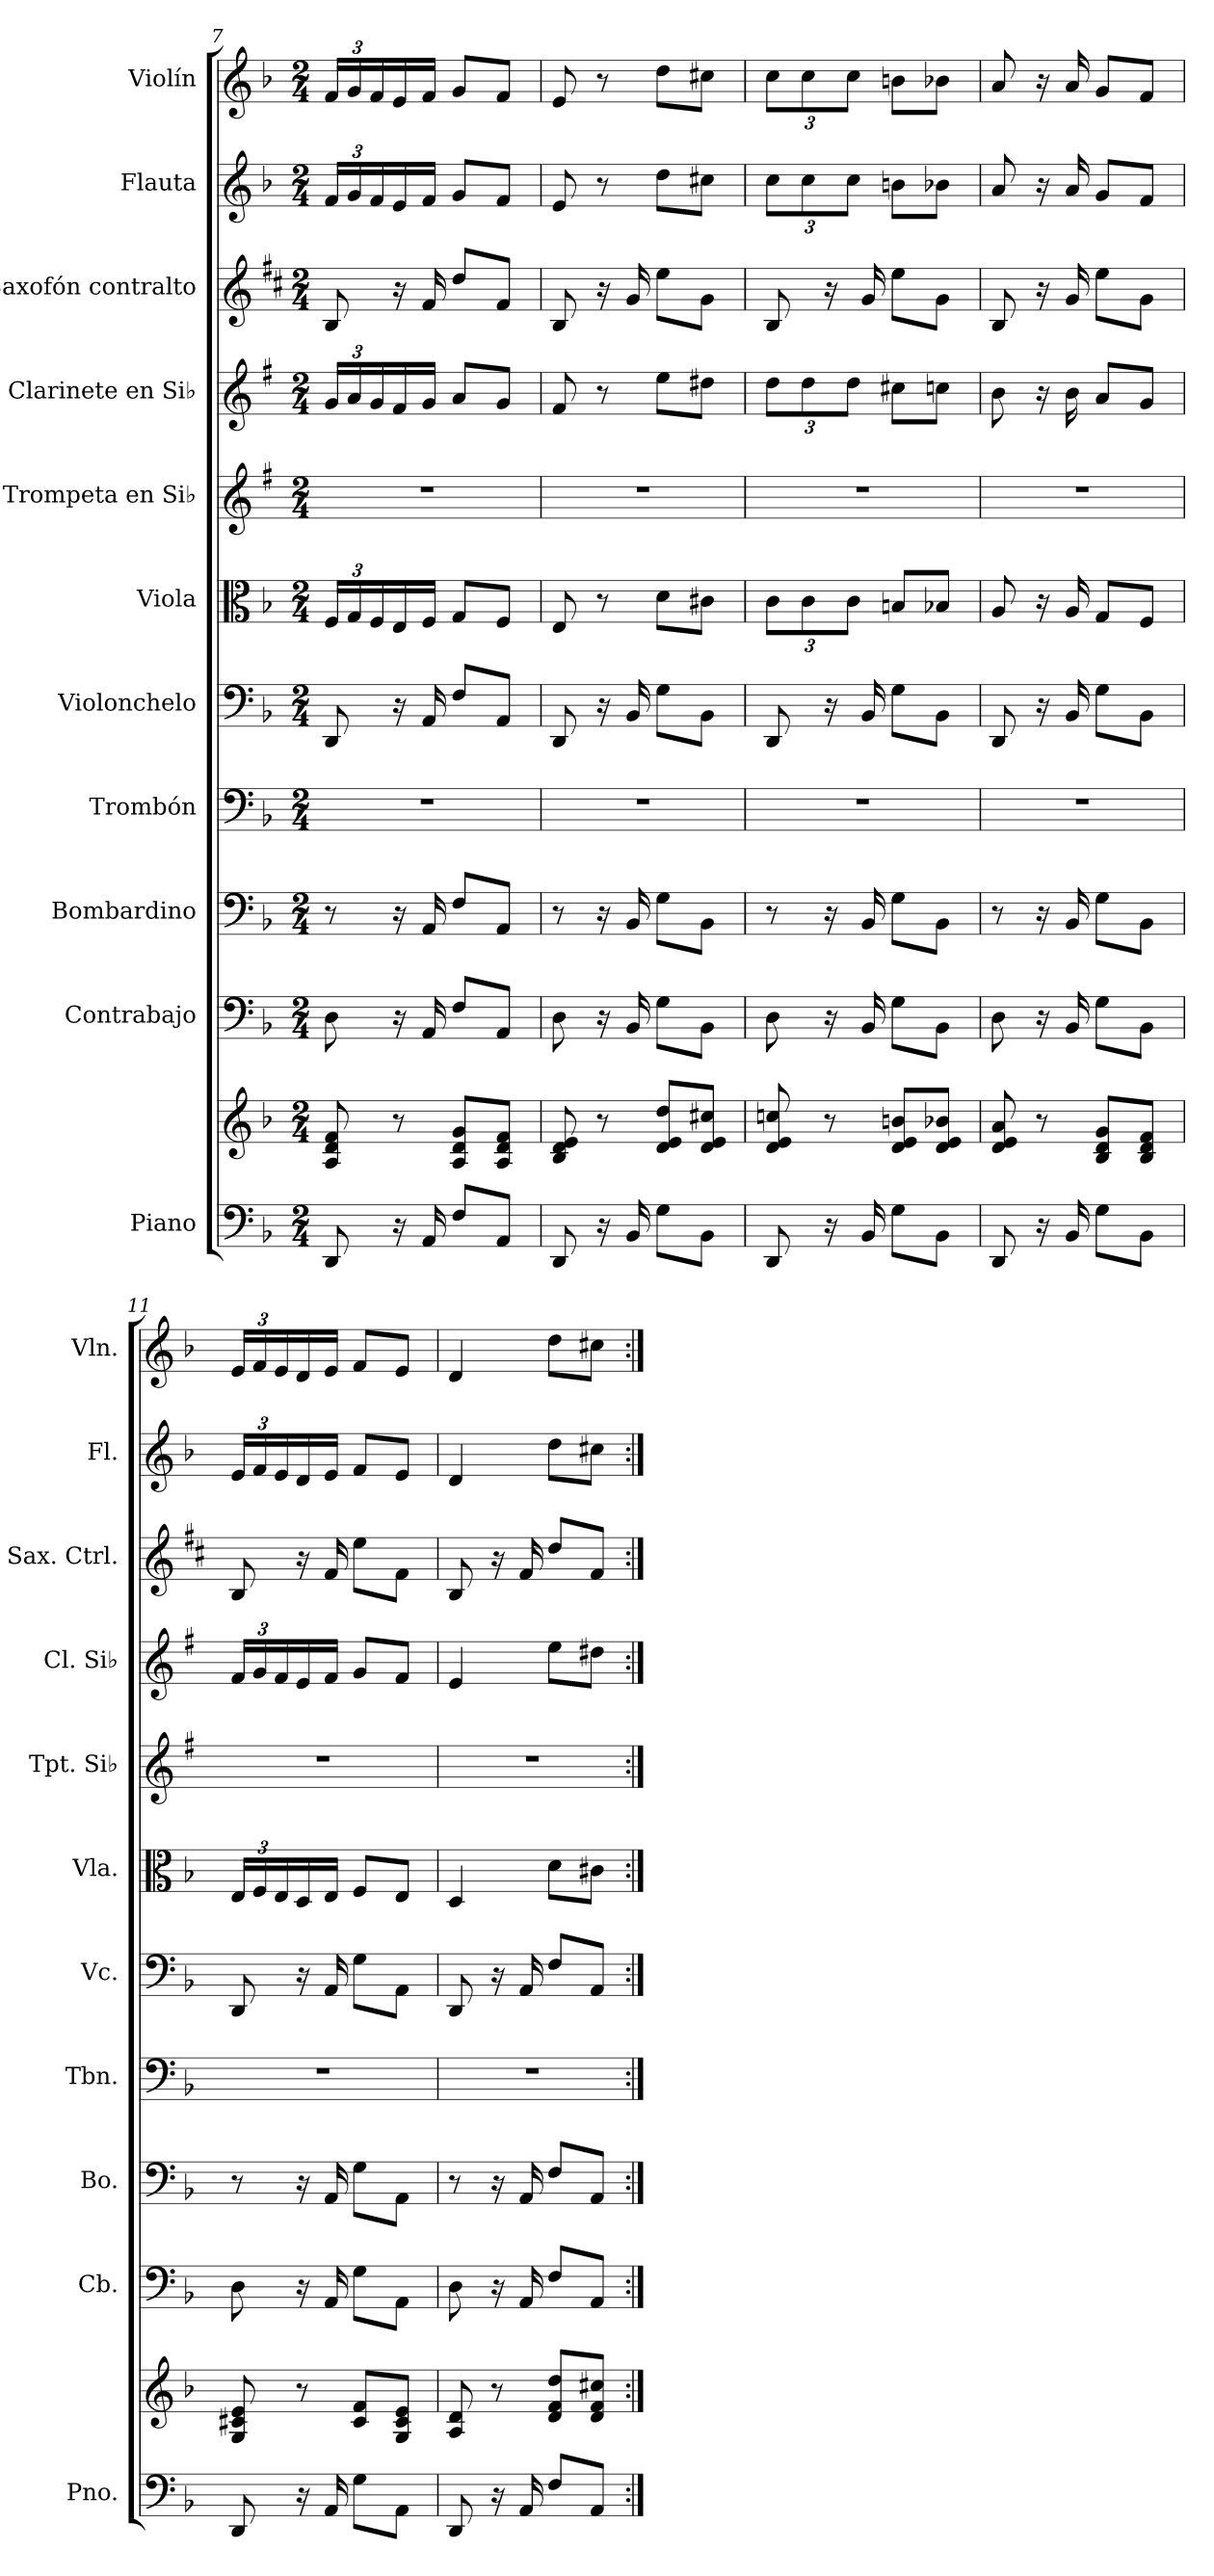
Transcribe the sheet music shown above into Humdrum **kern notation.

**kern	**kern	**kern	**kern	**kern	**kern	**kern	**kern	**kern	**kern	**kern	**kern
*part11	*part11	*part10	*part9	*part8	*part7	*part6	*part5	*part4	*part3	*part2	*part1
*staff12	*staff11	*staff10	*staff9	*staff8	*staff7	*staff6	*staff5	*staff4	*staff3	*staff2	*staff1
*I"Piano	*	*I"Contrabajo	*I"Bombardino	*I"Trombón	*I"Violonchelo	*I"Viola	*I"Trompeta en Si♭	*I"Clarinete en Si♭	*I"Saxofón contralto	*I"Flauta	*I"Violín
*I'Pno.	*	*I'Cb.	*I'Bo.	*I'Tbn.	*I'Vc.	*I'Vla.	*I'Tpt. Si♭	*I'Cl. Si♭	*I'Sax. Ctrl.	*I'Fl.	*I'Vln.
*clefF4	*clefG2	*clefF4	*clefF4	*clefF4	*clefF4	*clefC3	*clefG2	*clefG2	*clefG2	*clefG2	*clefG2
*	*	*ITrd7c12	*	*	*	*	*ITrd1c2	*ITrd1c2	*ITrd5c9	*	*
*k[b-]	*k[b-]	*k[b-]	*k[b-]	*k[b-]	*k[b-]	*k[b-]	*k[b-]	*k[b-]	*k[b-]	*k[b-]	*k[b-]
*M2/4	*M2/4	*M2/4	*M2/4	*M2/4	*M2/4	*M2/4	*M2/4	*M2/4	*M2/4	*M2/4	*M2/4
*	*	*	*	*	*	*Xbrackettup	*	*Xbrackettup	*	*Xbrackettup	*Xbrackettup
=7	=7	=7	=7	=7	=7	=7	=7	=7	=7	=7	=7
8DD/	8A/ 8d/ 8f/	8DD\	8r	2r	8DD/	24F/LL	2r	24f/LL	8D/	24f/LL	24f/LL
.	.	.	.	.	.	24G/	.	24g/	.	24g/	24g/
.	.	.	.	.	.	24F/	.	24f/	.	24f/	24f/
16r	8r	16r	16r	.	16r	16E/	.	16e/	16r	16e/	16e/
16AA/	.	16AAA/	16AA/	.	16AA/	16F/JJ	.	16f/JJ	16A/	16f/JJ	16f/JJ
8F/L	8A/ 8d/ 8g/L	8FF/L	8F/L	.	8F/L	8G/L	.	8g/L	8f/L	8g/L	8g/L
8AA/J	8A/ 8d/ 8f/J	8AAA/J	8AA/J	.	8AA/J	8F/J	.	8f/J	8A/J	8f/J	8f/J
=8	=8	=8	=8	=8	=8	=8	=8	=8	=8	=8	=8
8DD/	8B-/ 8d/ 8e/	8DD\	8r	2r	8DD/	8E/	2r	8e/	8D/	8e/	8e/
16r	8r	16r	16r	.	16r	8r	.	8r	16r	8r	8r
16BB-/	.	16BBB-/	16BB-/	.	16BB-/	.	.	.	16B-/	.	.
8G\L	8d/ 8e/ 8dd/L	8GG\L	8G\L	.	8G\L	8d\L	.	8dd\L	8g\L	8dd\L	8dd\L
8BB-\J	8d/ 8e/ 8cc#X/J	8BBB-\J	8BB-\J	.	8BB-\J	8c#X\J	.	8cc#X\J	8B-\J	8cc#X\J	8cc#X\J
=9	=9	=9	=9	=9	=9	=9	=9	=9	=9	=9	=9
8DD/	8d/ 8e/ 8ccn/	8DD\	8r	2r	8DD/	12c\L	2r	12cc\L	8D/	12cc\L	12cc\L
.	.	.	.	.	.	12c\	.	12cc\	.	12cc\	12cc\
16r	8r	16r	16r	.	16r	.	.	.	16r	.	.
.	.	.	.	.	.	12c\J	.	12cc\J	.	12cc\J	12cc\J
16BB-/	.	16BBB-/	16BB-/	.	16BB-/	.	.	.	16B-/	.	.
8G\L	8d/ 8e/ 8bn/L	8GG\L	8G\L	.	8G\L	8Bn/L	.	8bn\L	8g\L	8bn\L	8bn\L
8BB-\J	8d/ 8e/ 8b-X/J	8BBB-\J	8BB-\J	.	8BB-\J	8B-X/J	.	8b-X\J	8B-\J	8b-X\J	8b-X\J
=10	=10	=10	=10	=10	=10	=10	=10	=10	=10	=10	=10
8DD/	8d/ 8e/ 8a/	8DD\	8r	2r	8DD/	8A/	2r	8a\	8D/	8a/	8a/
16r	8r	16r	16r	.	16r	16r	.	16r	16r	16r	16r
16BB-/	.	16BBB-/	16BB-/	.	16BB-/	16A/	.	16a\	16B-/	16a/	16a/
8G\L	8B-/ 8d/ 8g/L	8GG\L	8G\L	.	8G\L	8G/L	.	8g/L	8g\L	8g/L	8g/L
8BB-\J	8B-/ 8d/ 8f/J	8BBB-\J	8BB-\J	.	8BB-\J	8F/J	.	8f/J	8B-\J	8f/J	8f/J
!!LO:PB:g=z
=11	=11	=11	=11	=11	=11	=11	=11	=11	=11	=11	=11
8DD/	8G/ 8c#X/ 8e/	8DD\	8r	2r	8DD/	24E/LL	2r	24e/LL	8D/	24e/LL	24e/LL
.	.	.	.	.	.	24F/	.	24f/	.	24f/	24f/
.	.	.	.	.	.	24E/	.	24e/	.	24e/	24e/
16r	8r	16r	16r	.	16r	16D/	.	16d/	16r	16d/	16d/
16AA/	.	16AAA/	16AA/	.	16AA/	16E/JJ	.	16e/JJ	16A/	16e/JJ	16e/JJ
8G\L	8c#/ 8f/L	8GG\L	8G\L	.	8G\L	8F/L	.	8f/L	8g\L	8f/L	8f/L
8AA\J	8G/ 8c#/ 8e/J	8AAA\J	8AA\J	.	8AA\J	8E/J	.	8e/J	8A\J	8e/J	8e/J
=12	=12	=12	=12	=12	=12	=12	=12	=12	=12	=12	=12
8DD/	8A/ 8d/	8DD\	8r	2r	8DD/	4D/	2r	4d/	8D/	4d/	4d/
16r	8r	16r	16r	.	16r	.	.	.	16r	.	.
16AA/	.	16AAA/	16AA/	.	16AA/	.	.	.	16A/	.	.
8F/L	8d/ 8f/ 8dd/L	8FF/L	8F/L	.	8F/L	8d\L	.	8dd\L	8f/L	8dd\L	8dd\L
8AA/J	8d/ 8f/ 8cc#X/J	8AAA/J	8AA/J	.	8AA/J	8c#X\J	.	8cc#X\J	8A/J	8cc#X\J	8cc#X\J
=:|!	=:|!	=:|!	=:|!	=:|!	=:|!	=:|!	=:|!	=:|!	=:|!	=:|!	=:|!
*-	*-	*-	*-	*-	*-	*-	*-	*-	*-	*-	*-
